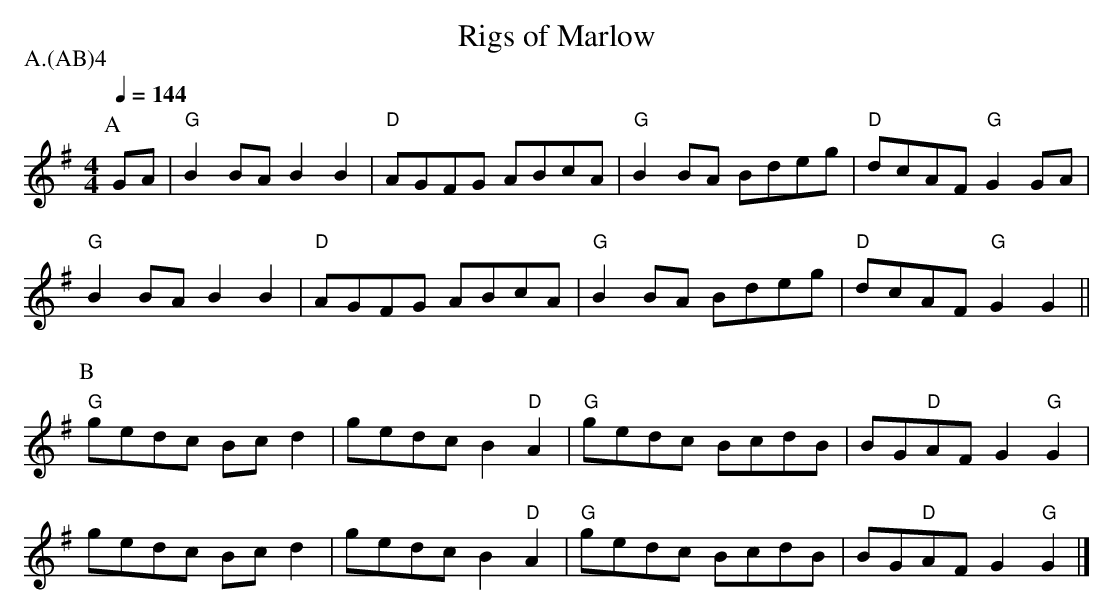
X:1
T: Rigs of Marlow
P: A.(AB)4
Q: 1/4=144
M: 4/4
L: 1/4
K: G
P: A
G/A/ |\
"G" B B/A/ B B | "D" A/G/F/G/ A/B/c/A/ |\
"G" B B/A/ B/d/e/g/ | "D" d/c/A/F/ "G" G G/A/ |
"G" B B/A/ B B | "D" A/G/F/G/ A/B/c/A/ |\
"G" B B/A/ B/d/e/g/ | "D" d/c/A/F/ "G" G G ||
P: B
"G" g/e/d/c/ B/c/ d | g/e/d/c/ B "D" A |\
"G" g/e/d/c/ B/c/d/B/ | B/G/"D"A/F/ G "G" G |
    g/e/d/c/ B/c/ d | g/e/d/c/ B "D" A |\
"G" g/e/d/c/ B/c/d/B/ | B/G/"D"A/F/ G "G" G |]
